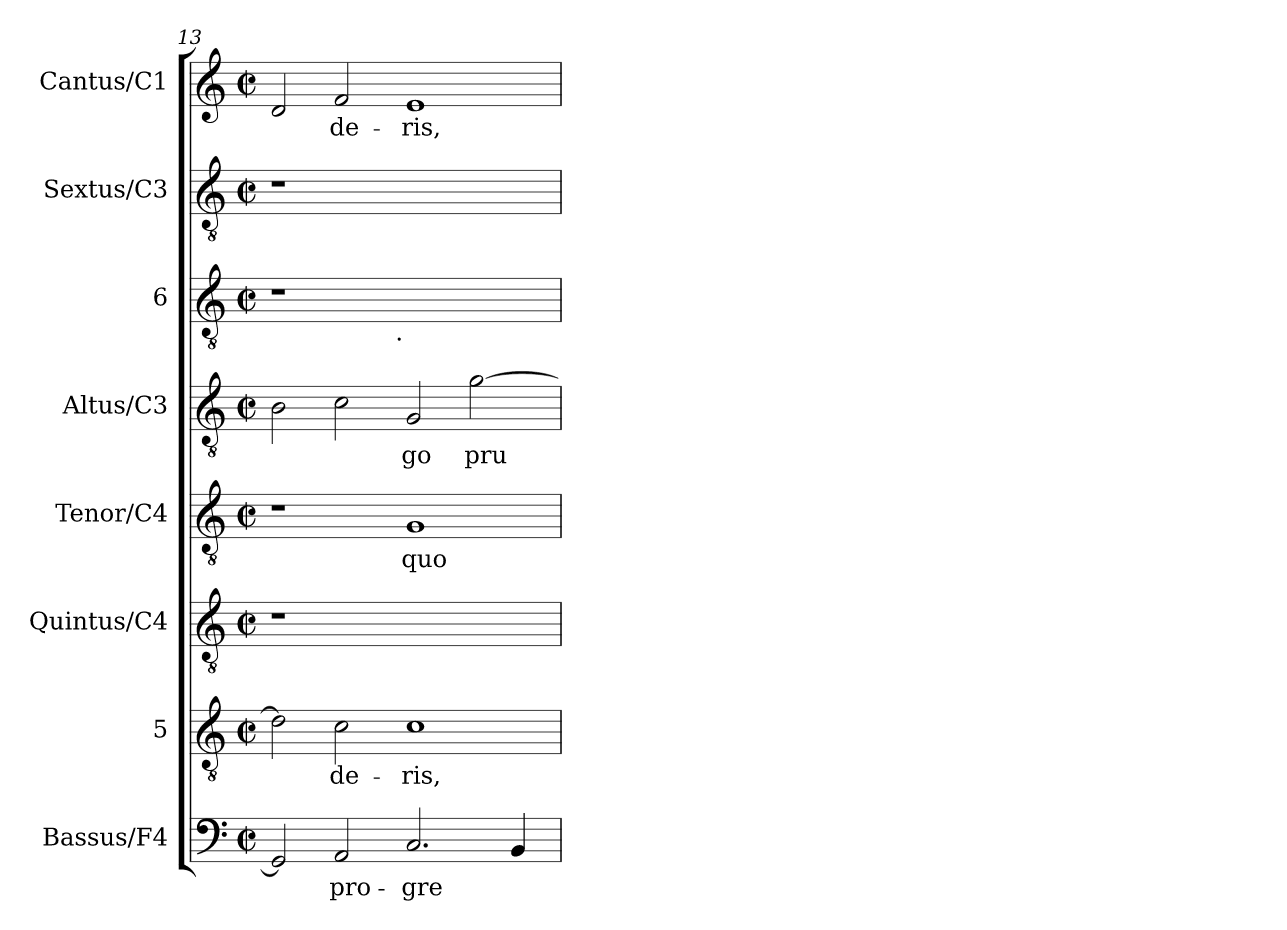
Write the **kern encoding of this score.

**kern	**text	**kern	**text	**kern	**kern	**text	**kern	**text	**kern	**kern	**kern	**text
*part8	*part8	*part7	*part7	*part6	*part5	*part5	*part4	*part4	*part3	*part2	*part1	*part1
*staff8	*staff8	*staff7	*staff7	*staff6	*staff5	*staff5	*staff4	*staff4	*staff3	*staff2	*staff1	*staff1
*I"Bassus/F4	*	*I"5	*	*I"Quintus/C4	*I"Tenor/C4	*	*I"Altus/C3	*	*I"6	*I"Sextus/C3	*I"Cantus/C1	*
*I'B	*	*	*	*	*I'T	*	*I'A	*	*	*	*I'C	*
*clefF4	*	*clefGv2	*	*clefGv2	*clefGv2	*	*clefGv2	*	*clefGv2	*clefGv2	*clefG2	*
*k[]	*	*k[]	*	*k[]	*k[]	*	*k[]	*	*k[]	*k[]	*k[]	*
*C:	*	*C:	*	*C:	*C:	*	*C:	*	*C:	*C:	*C:	*
*M2/2	*	*M2/2	*	*M2/2	*M2/2	*	*M2/2	*	*M2/2	*M2/2	*M2/2	*
*met(c|)	*	*met(c|)	*	*met(c|)	*met(c|)	*	*met(c|)	*	*met(c|)	*met(c|)	*met(c|)	*
=13	=13	=13	=13	=13	=13	=13	=13	=13	=13	=13	=13	=13
!	!LO:LY:b:cj	!	!LO:LY:b:cj	!	!	!	!	!LO:LY:b:cj	!	!	!	!LO:LY:b:cj
*	*	*	*	*	*	*	*	*	*^	*	*	*
2GG/]	.	2d\]	--	1r	1r	.	2B\	--	1r	2ryy	1r	2d/	--
!	!LO:LY:b:cj	!	!LO:LY:b:cj	!	!	!	!	!LO:LY:b:cj	!	!	!	!	!LO:LY:b:cj
2AA/	pro-	2c\	-de-	.	.	.	2c\	--	.	4...ryy	.	2f/	-de-
!	!	!	!	!	!	!	!	!	!	!LO:TX:b:t=.	!	!	!
.	.	.	.	.	.	.	.	.	.	1ryy	.	.	.
!	!LO:LY:b:cj	!	!LO:LY:b:cj	!	!	!LO:LY:b:cj	!	!LO:LY:b:cj	!	!	!	!	!LO:LY:b:cj
2.C/	-gre-	1c	-ris,	1ryy	1G	quo	2G/	-go	1ryy	.	1ryy	1e	-ris,
!	!	!	!	!	!	!	!	!LO:LY:b:cj	!	!	!	!	!
.	.	.	.	.	.	.	[>2g\	pru-	.	.	.	.	.
!	!LO:LY:b:cj	!	!	!	!	!	!	!	!	!	!	!	!
4BB/	--	.	.	.	.	.	.	.	.	.	.	.	.
.	.	.	.	.	.	.	.	.	.	32ryy	.	.	.
*	*	*	*	*	*	*	*	*	*v	*v	*	*	*
=	=	=	=	=	=	=	=	=	=	=	=	=
*-	*-	*-	*-	*-	*-	*-	*-	*-	*-	*-	*-	*-
